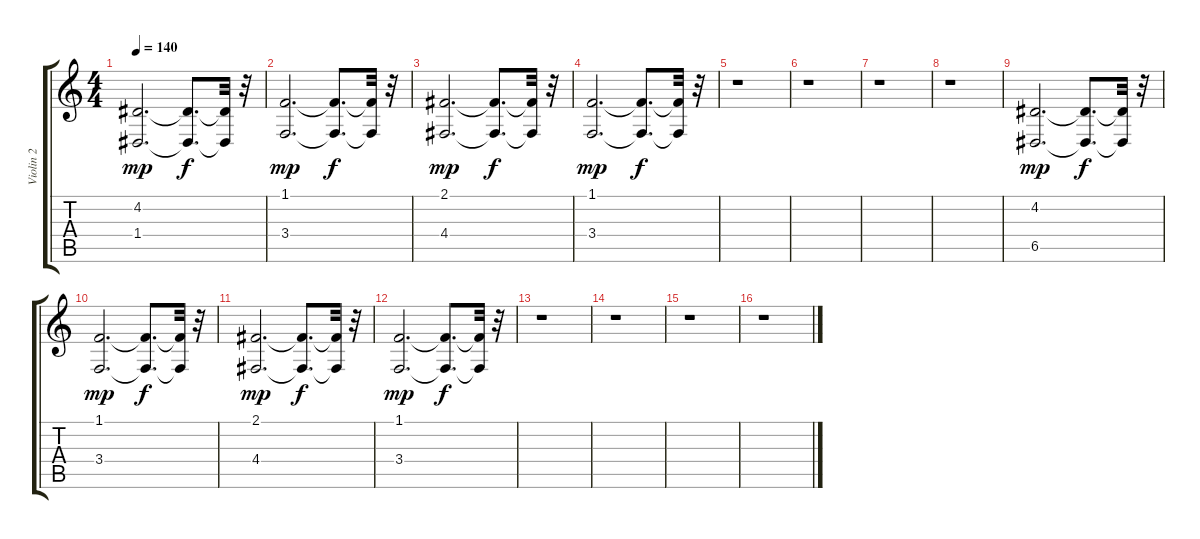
\track ("Violin 2" "Violin 2") {instrument tremolostrings}
\staff {score tabs}
\tuning (E4 B3 G3 D3 A2 E2) {hide}
\ts (4 4)
\tempo 140
\clef g2
\ks c
(4.2 1.4).2{d dy mp volume 12} (4.2{t} 1.4{t}).8{d dy f} (4.2{t} 1.4{t}).32 r.32 |
(1.1 3.4).2{d dy mp volume 15} (1.1{t} 3.4{t}).8{d dy f} (1.1{t} 3.4{t}).32 r.32 |
(2.1 4.4).2{d dy mp volume 15} (2.1{t} 4.4{t}).8{d dy f} (2.1{t} 4.4{t}).32 r.32 |
(1.1 3.4).2{d dy mp volume 15} (1.1{t} 3.4{t}).8{d dy f} (1.1{t} 3.4{t}).32 r.32 |
r.1 |
r.1 |
r.1 |
r.1 |
(4.2 6.5).2{d dy mp volume 12} (4.2{t} 6.5{t}).8{d dy f} (4.2{t} 6.5{t}).32 r.32 |
(1.1 3.4).2{d dy mp volume 15} (1.1{t} 3.4{t}).8{d dy f} (1.1{t} 3.4{t}).32 r.32 |
(2.1 4.4).2{d dy mp volume 15} (2.1{t} 4.4{t}).8{d dy f} (2.1{t} 4.4{t}).32 r.32 |
(1.1 3.4).2{d dy mp volume 15} (1.1{t} 3.4{t}).8{d dy f} (1.1{t} 3.4{t}).32 r.32 |
r.1 |
r.1 |
r.1 |
r.1
